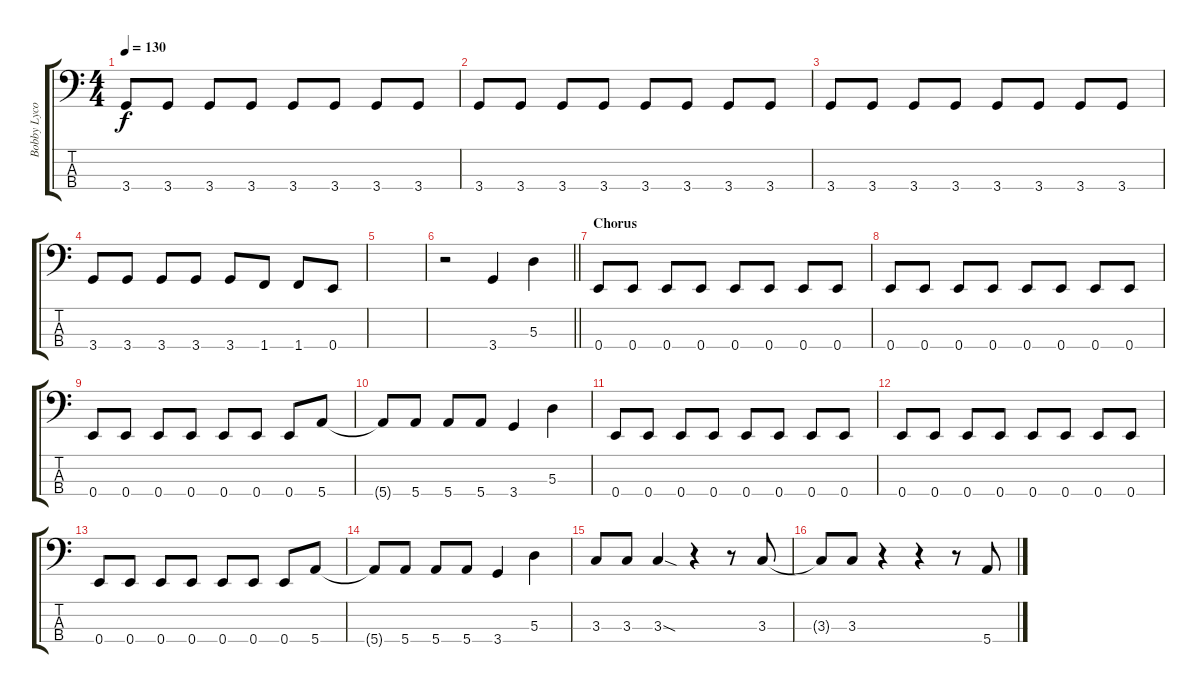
\track ("Bobby Lycon" "Bobby Lyco") {instrument electricbassfinger}
\staff {score tabs}
\tuning (G2 D2 A1 E1) {hide}
\ts (4 4)
\tempo 130
\clef f4
\ks c
3.4.8{dy f} 3.4.8 3.4.8 3.4.8 3.4.8 3.4.8 3.4.8 3.4.8 |
3.4.8 3.4.8 3.4.8 3.4.8 3.4.8 3.4.8 3.4.8 3.4.8 |
3.4.8 3.4.8 3.4.8 3.4.8 3.4.8 3.4.8 3.4.8 3.4.8 |
3.4.8 3.4.8 3.4.8 3.4.8 3.4.8 1.4.8 1.4.8 0.4.8 |
|
\barLineRight lightlight
r.2 3.4.4 5.3.4 |
\section ("" "Chorus")
0.4.8 0.4.8 0.4.8 0.4.8 0.4.8 0.4.8 0.4.8 0.4.8 |
0.4.8 0.4.8 0.4.8 0.4.8 0.4.8 0.4.8 0.4.8 0.4.8 |
0.4.8 0.4.8 0.4.8 0.4.8 0.4.8 0.4.8 0.4.8 5.4.8 |
5.4{t}.8 5.4.8 5.4.8 5.4.8 3.4.4 5.3.4 |
0.4.8 0.4.8 0.4.8 0.4.8 0.4.8 0.4.8 0.4.8 0.4.8 |
0.4.8 0.4.8 0.4.8 0.4.8 0.4.8 0.4.8 0.4.8 0.4.8 |
0.4.8 0.4.8 0.4.8 0.4.8 0.4.8 0.4.8 0.4.8 5.4.8 |
5.4{t}.8 5.4.8 5.4.8 5.4.8 3.4.4 5.3.4 |
3.3.8 3.3.8 3.3{sod}.4 r.4 r.8 3.3.8 |
3.3{t}.8 3.3.8 r.4 r.4 r.8 5.4.8
